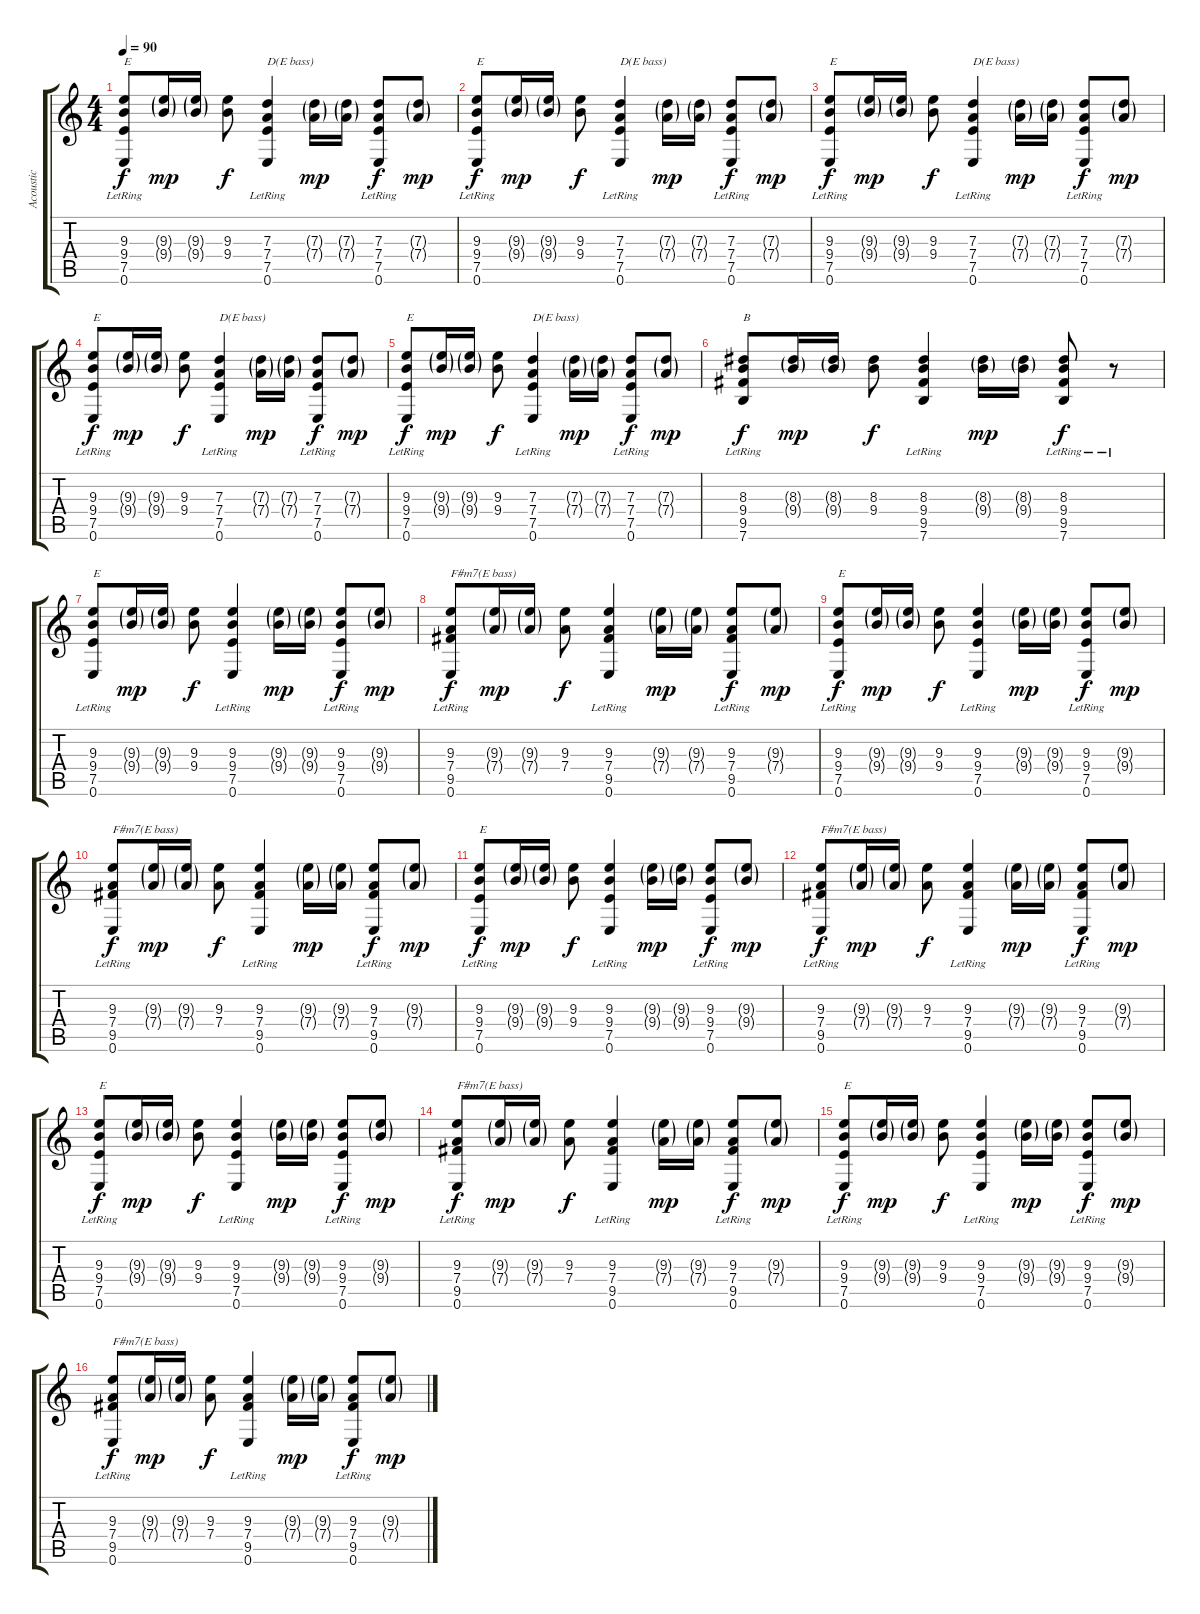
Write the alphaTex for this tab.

\track ("Acoustic" "Acoustic") {instrument acousticguitarsteel}
\staff {score tabs}
\tuning (E4 B3 G3 D3 A2 E2) {hide}
\ts (4 4)
\tempo 90
\clef g2
\ks c
(9.3 9.4 7.5 0.6{lr}).8{txt "E" dy f} (9.3{g} 9.4{g}).16{dy mp} (9.3{g} 9.4{g}).16 (9.3 9.4).8{dy f} (7.3 7.4 7.5 0.6{lr}).4{txt "D(E bass)"} (7.3{g} 7.4{g}).16{dy mp} (7.3{g} 7.4{g}).16 (7.3 7.4 7.5 0.6{lr}).8{dy f} (7.3{g} 7.4{g}).8{dy mp} |
(9.3 9.4 7.5 0.6{lr}).8{txt "E" dy f} (9.3{g} 9.4{g}).16{dy mp} (9.3{g} 9.4{g}).16 (9.3 9.4).8{dy f} (7.3 7.4 7.5 0.6{lr}).4{txt "D(E bass)"} (7.3{g} 7.4{g}).16{dy mp} (7.3{g} 7.4{g}).16 (7.3 7.4 7.5 0.6{lr}).8{dy f} (7.3{g} 7.4{g}).8{dy mp} |
(9.3 9.4 7.5 0.6{lr}).8{txt "E" dy f} (9.3{g} 9.4{g}).16{dy mp} (9.3{g} 9.4{g}).16 (9.3 9.4).8{dy f} (7.3 7.4 7.5 0.6{lr}).4{txt "D(E bass)"} (7.3{g} 7.4{g}).16{dy mp} (7.3{g} 7.4{g}).16 (7.3 7.4 7.5 0.6{lr}).8{dy f} (7.3{g} 7.4{g}).8{dy mp} |
(9.3 9.4 7.5 0.6{lr}).8{txt "E" dy f} (9.3{g} 9.4{g}).16{dy mp} (9.3{g} 9.4{g}).16 (9.3 9.4).8{dy f} (7.3 7.4 7.5 0.6{lr}).4{txt "D(E bass)"} (7.3{g} 7.4{g}).16{dy mp} (7.3{g} 7.4{g}).16 (7.3 7.4 7.5 0.6{lr}).8{dy f} (7.3{g} 7.4{g}).8{dy mp} |
(9.3 9.4 7.5 0.6{lr}).8{txt "E" dy f} (9.3{g} 9.4{g}).16{dy mp} (9.3{g} 9.4{g}).16 (9.3 9.4).8{dy f} (7.3 7.4 7.5 0.6{lr}).4{txt "D(E bass)"} (7.3{g} 7.4{g}).16{dy mp} (7.3{g} 7.4{g}).16 (7.3 7.4 7.5 0.6{lr}).8{dy f} (7.3{g} 7.4{g}).8{dy mp} |
(8.3 9.4 9.5 7.6{lr}).8{txt "B" dy f} (8.3{g} 9.4{g}).16{dy mp} (8.3{g} 9.4{g}).16 (8.3 9.4).8{dy f} (8.3 9.4 9.5 7.6{lr}).4 (8.3{g} 9.4{g}).16{dy mp} (8.3{g} 9.4{g}).16 (8.3 9.4 9.5 7.6{lr}).8{dy f} r.8 |
(9.3 9.4 7.5 0.6{lr}).8{txt "E"} (9.3{g} 9.4{g}).16{dy mp} (9.3{g} 9.4{g}).16 (9.3 9.4).8{dy f} (9.3 9.4 7.5 0.6{lr}).4 (9.3{g} 9.4{g}).16{dy mp} (9.3{g} 9.4{g}).16 (9.3 9.4 7.5 0.6{lr}).8{dy f} (9.3{g} 9.4{g}).8{dy mp} |
(9.3 7.4 9.5 0.6{lr}).8{txt "F#m7(E bass)" dy f} (9.3{g} 7.4{g}).16{dy mp} (9.3{g} 7.4{g}).16 (9.3 7.4).8{dy f} (9.3 7.4 9.5 0.6{lr}).4 (9.3{g} 7.4{g}).16{dy mp} (9.3{g} 7.4{g}).16 (9.3 7.4 9.5 0.6{lr}).8{dy f} (9.3{g} 7.4{g}).8{dy mp} |
(9.3 9.4 7.5 0.6{lr}).8{txt "E" dy f} (9.3{g} 9.4{g}).16{dy mp} (9.3{g} 9.4{g}).16 (9.3 9.4).8{dy f} (9.3 9.4 7.5 0.6{lr}).4 (9.3{g} 9.4{g}).16{dy mp} (9.3{g} 9.4{g}).16 (9.3 9.4 7.5 0.6{lr}).8{dy f} (9.3{g} 9.4{g}).8{dy mp} |
(9.3 7.4 9.5 0.6{lr}).8{txt "F#m7(E bass)" dy f} (9.3{g} 7.4{g}).16{dy mp} (9.3{g} 7.4{g}).16 (9.3 7.4).8{dy f} (9.3 7.4 9.5 0.6{lr}).4 (9.3{g} 7.4{g}).16{dy mp} (9.3{g} 7.4{g}).16 (9.3 7.4 9.5 0.6{lr}).8{dy f} (9.3{g} 7.4{g}).8{dy mp} |
(9.3 9.4 7.5 0.6{lr}).8{txt "E" dy f} (9.3{g} 9.4{g}).16{dy mp} (9.3{g} 9.4{g}).16 (9.3 9.4).8{dy f} (9.3 9.4 7.5 0.6{lr}).4 (9.3{g} 9.4{g}).16{dy mp} (9.3{g} 9.4{g}).16 (9.3 9.4 7.5 0.6{lr}).8{dy f} (9.3{g} 9.4{g}).8{dy mp} |
(9.3 7.4 9.5 0.6{lr}).8{txt "F#m7(E bass)" dy f} (9.3{g} 7.4{g}).16{dy mp} (9.3{g} 7.4{g}).16 (9.3 7.4).8{dy f} (9.3 7.4 9.5 0.6{lr}).4 (9.3{g} 7.4{g}).16{dy mp} (9.3{g} 7.4{g}).16 (9.3 7.4 9.5 0.6{lr}).8{dy f} (9.3{g} 7.4{g}).8{dy mp} |
(9.3 9.4 7.5 0.6{lr}).8{txt "E" dy f} (9.3{g} 9.4{g}).16{dy mp} (9.3{g} 9.4{g}).16 (9.3 9.4).8{dy f} (9.3 9.4 7.5 0.6{lr}).4 (9.3{g} 9.4{g}).16{dy mp} (9.3{g} 9.4{g}).16 (9.3 9.4 7.5 0.6{lr}).8{dy f} (9.3{g} 9.4{g}).8{dy mp} |
(9.3 7.4 9.5 0.6{lr}).8{txt "F#m7(E bass)" dy f} (9.3{g} 7.4{g}).16{dy mp} (9.3{g} 7.4{g}).16 (9.3 7.4).8{dy f} (9.3 7.4 9.5 0.6{lr}).4 (9.3{g} 7.4{g}).16{dy mp} (9.3{g} 7.4{g}).16 (9.3 7.4 9.5 0.6{lr}).8{dy f} (9.3{g} 7.4{g}).8{dy mp} |
(9.3 9.4 7.5 0.6{lr}).8{txt "E" dy f} (9.3{g} 9.4{g}).16{dy mp} (9.3{g} 9.4{g}).16 (9.3 9.4).8{dy f} (9.3 9.4 7.5 0.6{lr}).4 (9.3{g} 9.4{g}).16{dy mp} (9.3{g} 9.4{g}).16 (9.3 9.4 7.5 0.6{lr}).8{dy f} (9.3{g} 9.4{g}).8{dy mp} |
(9.3 7.4 9.5 0.6{lr}).8{txt "F#m7(E bass)" dy f} (9.3{g} 7.4{g}).16{dy mp} (9.3{g} 7.4{g}).16 (9.3 7.4).8{dy f} (9.3 7.4 9.5 0.6{lr}).4 (9.3{g} 7.4{g}).16{dy mp} (9.3{g} 7.4{g}).16 (9.3 7.4 9.5 0.6{lr}).8{dy f} (9.3{g} 7.4{g}).8{dy mp}
